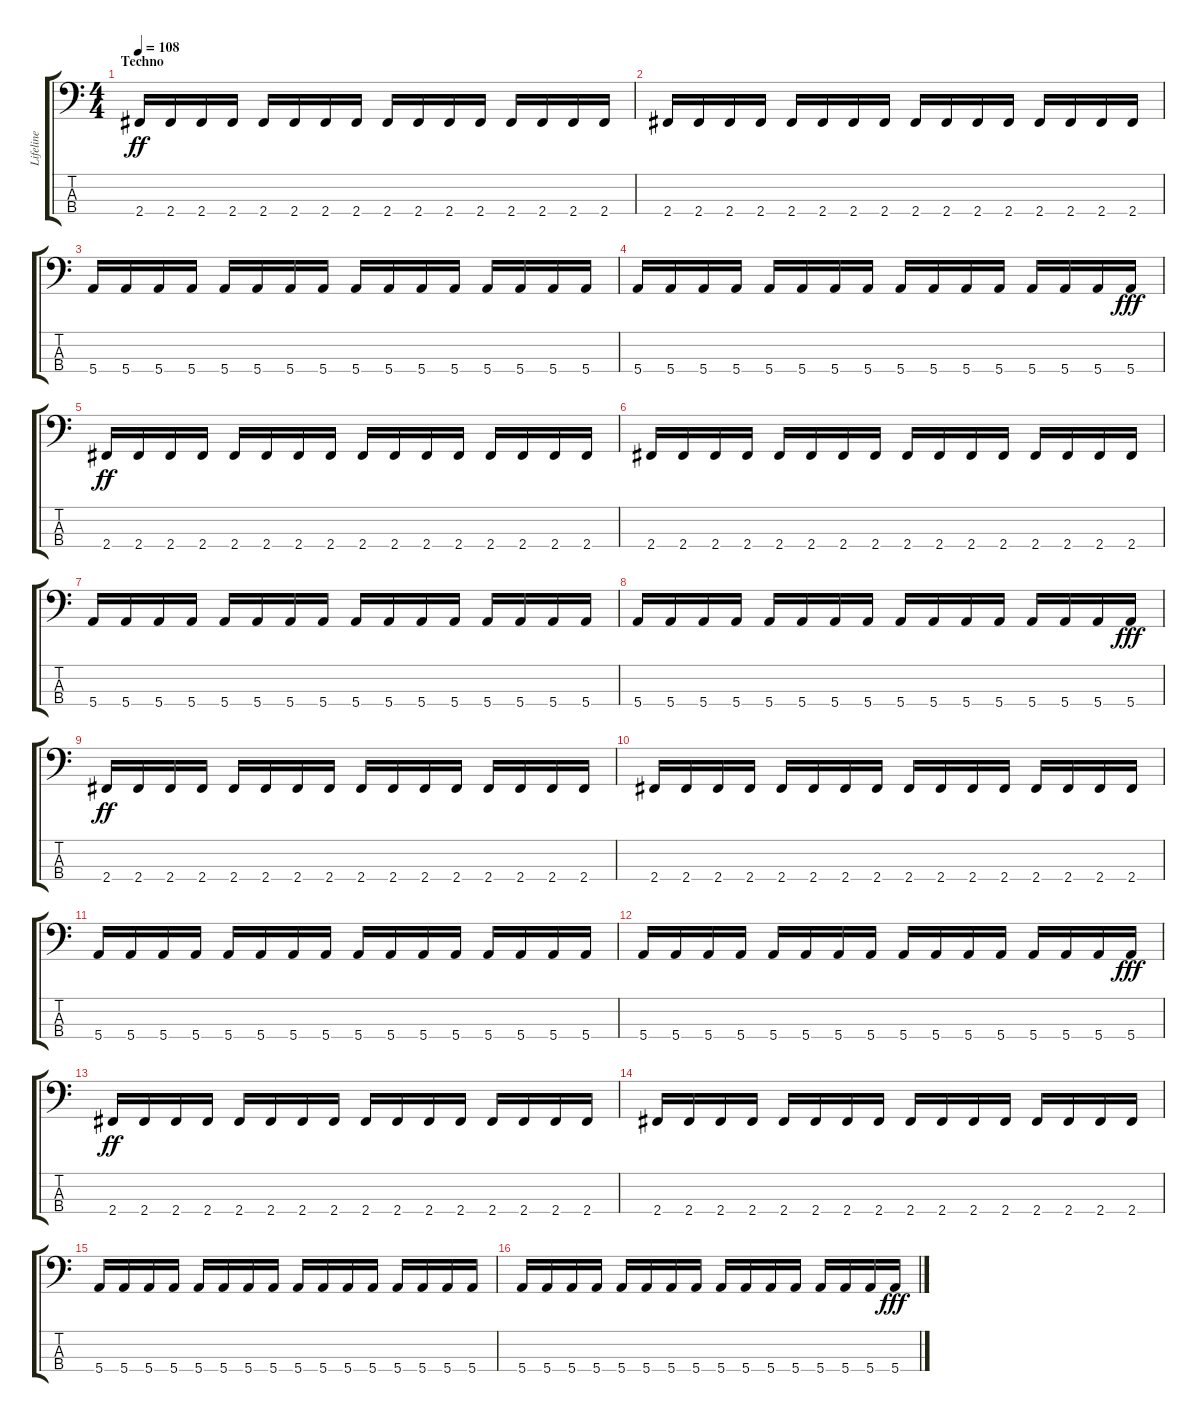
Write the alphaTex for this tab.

\track ("Lifeline" "Lifeline") {instrument synthbass1}
\staff {score tabs}
\tuning (G2 D2 A1 E1) {hide}
\ts (4 4)
\section ("" "Techno")
\tempo 108
\clef f4
\ks c
2.4.16{dy ff} 2.4.16 2.4.16 2.4.16 2.4.16 2.4.16 2.4.16 2.4.16 2.4.16 2.4.16 2.4.16 2.4.16 2.4.16 2.4.16 2.4.16 2.4.16 |
2.4.16 2.4.16 2.4.16 2.4.16 2.4.16 2.4.16 2.4.16 2.4.16 2.4.16 2.4.16 2.4.16 2.4.16 2.4.16 2.4.16 2.4.16 2.4.16 |
5.4.16 5.4.16 5.4.16 5.4.16 5.4.16 5.4.16 5.4.16 5.4.16 5.4.16 5.4.16 5.4.16 5.4.16 5.4.16 5.4.16 5.4.16 5.4.16 |
5.4.16 5.4.16 5.4.16 5.4.16 5.4.16 5.4.16 5.4.16 5.4.16 5.4.16 5.4.16 5.4.16 5.4.16 5.4.16 5.4.16 5.4.16 5.4.16{dy fff} |
2.4.16{dy ff} 2.4.16 2.4.16 2.4.16 2.4.16 2.4.16 2.4.16 2.4.16 2.4.16 2.4.16 2.4.16 2.4.16 2.4.16 2.4.16 2.4.16 2.4.16 |
2.4.16 2.4.16 2.4.16 2.4.16 2.4.16 2.4.16 2.4.16 2.4.16 2.4.16 2.4.16 2.4.16 2.4.16 2.4.16 2.4.16 2.4.16 2.4.16 |
5.4.16 5.4.16 5.4.16 5.4.16 5.4.16 5.4.16 5.4.16 5.4.16 5.4.16 5.4.16 5.4.16 5.4.16 5.4.16 5.4.16 5.4.16 5.4.16 |
5.4.16 5.4.16 5.4.16 5.4.16 5.4.16 5.4.16 5.4.16 5.4.16 5.4.16 5.4.16 5.4.16 5.4.16 5.4.16 5.4.16 5.4.16 5.4.16{dy fff} |
2.4.16{dy ff} 2.4.16 2.4.16 2.4.16 2.4.16 2.4.16 2.4.16 2.4.16 2.4.16 2.4.16 2.4.16 2.4.16 2.4.16 2.4.16 2.4.16 2.4.16 |
2.4.16 2.4.16 2.4.16 2.4.16 2.4.16 2.4.16 2.4.16 2.4.16 2.4.16 2.4.16 2.4.16 2.4.16 2.4.16 2.4.16 2.4.16 2.4.16 |
5.4.16 5.4.16 5.4.16 5.4.16 5.4.16 5.4.16 5.4.16 5.4.16 5.4.16 5.4.16 5.4.16 5.4.16 5.4.16 5.4.16 5.4.16 5.4.16 |
5.4.16 5.4.16 5.4.16 5.4.16 5.4.16 5.4.16 5.4.16 5.4.16 5.4.16 5.4.16 5.4.16 5.4.16 5.4.16 5.4.16 5.4.16 5.4.16{dy fff} |
2.4.16{dy ff} 2.4.16 2.4.16 2.4.16 2.4.16 2.4.16 2.4.16 2.4.16 2.4.16 2.4.16 2.4.16 2.4.16 2.4.16 2.4.16 2.4.16 2.4.16 |
2.4.16 2.4.16 2.4.16 2.4.16 2.4.16 2.4.16 2.4.16 2.4.16 2.4.16 2.4.16 2.4.16 2.4.16 2.4.16 2.4.16 2.4.16 2.4.16 |
5.4.16 5.4.16 5.4.16 5.4.16 5.4.16 5.4.16 5.4.16 5.4.16 5.4.16 5.4.16 5.4.16 5.4.16 5.4.16 5.4.16 5.4.16 5.4.16 |
5.4.16 5.4.16 5.4.16 5.4.16 5.4.16 5.4.16 5.4.16 5.4.16 5.4.16 5.4.16 5.4.16 5.4.16 5.4.16 5.4.16 5.4.16 5.4.16{dy fff}
